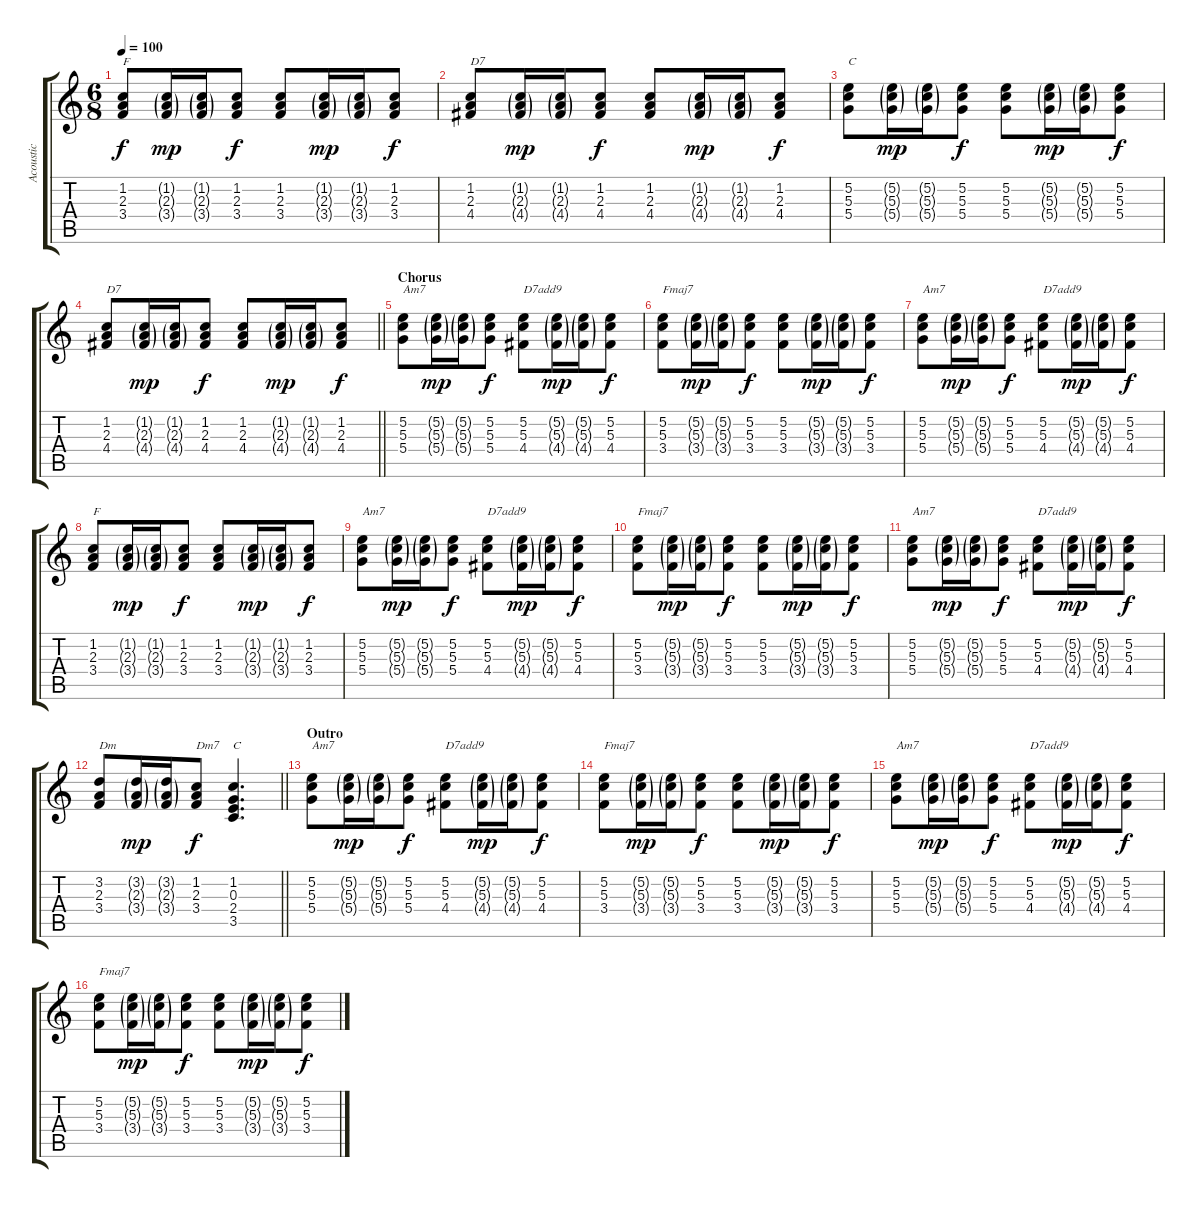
\track ("Acoustic" "Acoustic") {instrument acousticguitarsteel}
\staff {score tabs}
\tuning (E4 B3 G3 D3 A2 E2) {hide}
\ts (6 8)
\tempo 100
\clef g2
\ks c
(1.2 2.3 3.4).8{txt "F" dy f} (1.2{g} 2.3{g} 3.4{g}).16{dy mp} (1.2{g} 2.3{g} 3.4{g}).16 (1.2 2.3 3.4).8{dy f} (1.2 2.3 3.4).8 (1.2{g} 2.3{g} 3.4{g}).16{dy mp} (1.2{g} 2.3{g} 3.4{g}).16 (1.2 2.3 3.4).8{dy f} |
(1.2 2.3 4.4).8{txt "D7"} (1.2{g} 2.3{g} 4.4{g}).16{dy mp} (1.2{g} 2.3{g} 4.4{g}).16 (1.2 2.3 4.4).8{dy f} (1.2 2.3 4.4).8 (1.2{g} 2.3{g} 4.4{g}).16{dy mp} (1.2{g} 2.3{g} 4.4{g}).16 (1.2 2.3 4.4).8{dy f} |
(5.2 5.3 5.4).8{txt "C"} (5.2{g} 5.3{g} 5.4{g}).16{dy mp} (5.2{g} 5.3{g} 5.4{g}).16 (5.2 5.3 5.4).8{dy f} (5.2 5.3 5.4).8 (5.2{g} 5.3{g} 5.4{g}).16{dy mp} (5.2{g} 5.3{g} 5.4{g}).16 (5.2 5.3 5.4).8{dy f} |
\barLineRight lightlight
(1.2 2.3 4.4).8{txt "D7"} (1.2{g} 2.3{g} 4.4{g}).16{dy mp} (1.2{g} 2.3{g} 4.4{g}).16 (1.2 2.3 4.4).8{dy f} (1.2 2.3 4.4).8 (1.2{g} 2.3{g} 4.4{g}).16{dy mp} (1.2{g} 2.3{g} 4.4{g}).16 (1.2 2.3 4.4).8{dy f} |
\section ("" "Chorus")
(5.2 5.3 5.4).8{txt "Am7"} (5.2{g} 5.3{g} 5.4{g}).16{dy mp} (5.2{g} 5.3{g} 5.4{g}).16 (5.2 5.3 5.4).8{dy f} (5.2 5.3 4.4).8{txt "D7add9"} (5.2{g} 5.3{g} 4.4{g}).16{dy mp} (5.2{g} 5.3{g} 4.4{g}).16 (5.2 5.3 4.4).8{dy f} |
(5.2 5.3 3.4).8{txt "Fmaj7"} (5.2{g} 5.3{g} 3.4{g}).16{dy mp} (5.2{g} 5.3{g} 3.4{g}).16 (5.2 5.3 3.4).8{dy f} (5.2 5.3 3.4).8 (5.2{g} 5.3{g} 3.4{g}).16{dy mp} (5.2{g} 5.3{g} 3.4{g}).16 (5.2 5.3 3.4).8{dy f} |
(5.2 5.3 5.4).8{txt "Am7"} (5.2{g} 5.3{g} 5.4{g}).16{dy mp} (5.2{g} 5.3{g} 5.4{g}).16 (5.2 5.3 5.4).8{dy f} (5.2 5.3 4.4).8{txt "D7add9"} (5.2{g} 5.3{g} 4.4{g}).16{dy mp} (5.2{g} 5.3{g} 4.4{g}).16 (5.2 5.3 4.4).8{dy f} |
(1.2 2.3 3.4).8{txt "F"} (1.2{g} 2.3{g} 3.4{g}).16{dy mp} (1.2{g} 2.3{g} 3.4{g}).16 (1.2 2.3 3.4).8{dy f} (1.2 2.3 3.4).8 (1.2{g} 2.3{g} 3.4{g}).16{dy mp} (1.2{g} 2.3{g} 3.4{g}).16 (1.2 2.3 3.4).8{dy f} |
(5.2 5.3 5.4).8{txt "Am7"} (5.2{g} 5.3{g} 5.4{g}).16{dy mp} (5.2{g} 5.3{g} 5.4{g}).16 (5.2 5.3 5.4).8{dy f} (5.2 5.3 4.4).8{txt "D7add9"} (5.2{g} 5.3{g} 4.4{g}).16{dy mp} (5.2{g} 5.3{g} 4.4{g}).16 (5.2 5.3 4.4).8{dy f} |
(5.2 5.3 3.4).8{txt "Fmaj7"} (5.2{g} 5.3{g} 3.4{g}).16{dy mp} (5.2{g} 5.3{g} 3.4{g}).16 (5.2 5.3 3.4).8{dy f} (5.2 5.3 3.4).8 (5.2{g} 5.3{g} 3.4{g}).16{dy mp} (5.2{g} 5.3{g} 3.4{g}).16 (5.2 5.3 3.4).8{dy f} |
(5.2 5.3 5.4).8{txt "Am7"} (5.2{g} 5.3{g} 5.4{g}).16{dy mp} (5.2{g} 5.3{g} 5.4{g}).16 (5.2 5.3 5.4).8{dy f} (5.2 5.3 4.4).8{txt "D7add9"} (5.2{g} 5.3{g} 4.4{g}).16{dy mp} (5.2{g} 5.3{g} 4.4{g}).16 (5.2 5.3 4.4).8{dy f} |
\barLineRight lightlight
(3.2 2.3 3.4).8{txt "Dm"} (3.2{g} 2.3{g} 3.4{g}).16{dy mp} (3.2{g} 2.3{g} 3.4{g}).16 (1.2 2.3 3.4).8{txt "Dm7" dy f} (1.2 0.3 2.4 3.5).4{d txt "C"} |
\section ("" "Outro")
(5.2 5.3 5.4).8{txt "Am7"} (5.2{g} 5.3{g} 5.4{g}).16{dy mp} (5.2{g} 5.3{g} 5.4{g}).16 (5.2 5.3 5.4).8{dy f} (5.2 5.3 4.4).8{txt "D7add9"} (5.2{g} 5.3{g} 4.4{g}).16{dy mp} (5.2{g} 5.3{g} 4.4{g}).16 (5.2 5.3 4.4).8{dy f} |
(5.2 5.3 3.4).8{txt "Fmaj7"} (5.2{g} 5.3{g} 3.4{g}).16{dy mp} (5.2{g} 5.3{g} 3.4{g}).16 (5.2 5.3 3.4).8{dy f} (5.2 5.3 3.4).8 (5.2{g} 5.3{g} 3.4{g}).16{dy mp} (5.2{g} 5.3{g} 3.4{g}).16 (5.2 5.3 3.4).8{dy f} |
(5.2 5.3 5.4).8{txt "Am7"} (5.2{g} 5.3{g} 5.4{g}).16{dy mp} (5.2{g} 5.3{g} 5.4{g}).16 (5.2 5.3 5.4).8{dy f} (5.2 5.3 4.4).8{txt "D7add9"} (5.2{g} 5.3{g} 4.4{g}).16{dy mp} (5.2{g} 5.3{g} 4.4{g}).16 (5.2 5.3 4.4).8{dy f} |
(5.2 5.3 3.4).8{txt "Fmaj7"} (5.2{g} 5.3{g} 3.4{g}).16{dy mp} (5.2{g} 5.3{g} 3.4{g}).16 (5.2 5.3 3.4).8{dy f} (5.2 5.3 3.4).8 (5.2{g} 5.3{g} 3.4{g}).16{dy mp} (5.2{g} 5.3{g} 3.4{g}).16 (5.2 5.3 3.4).8{dy f}
